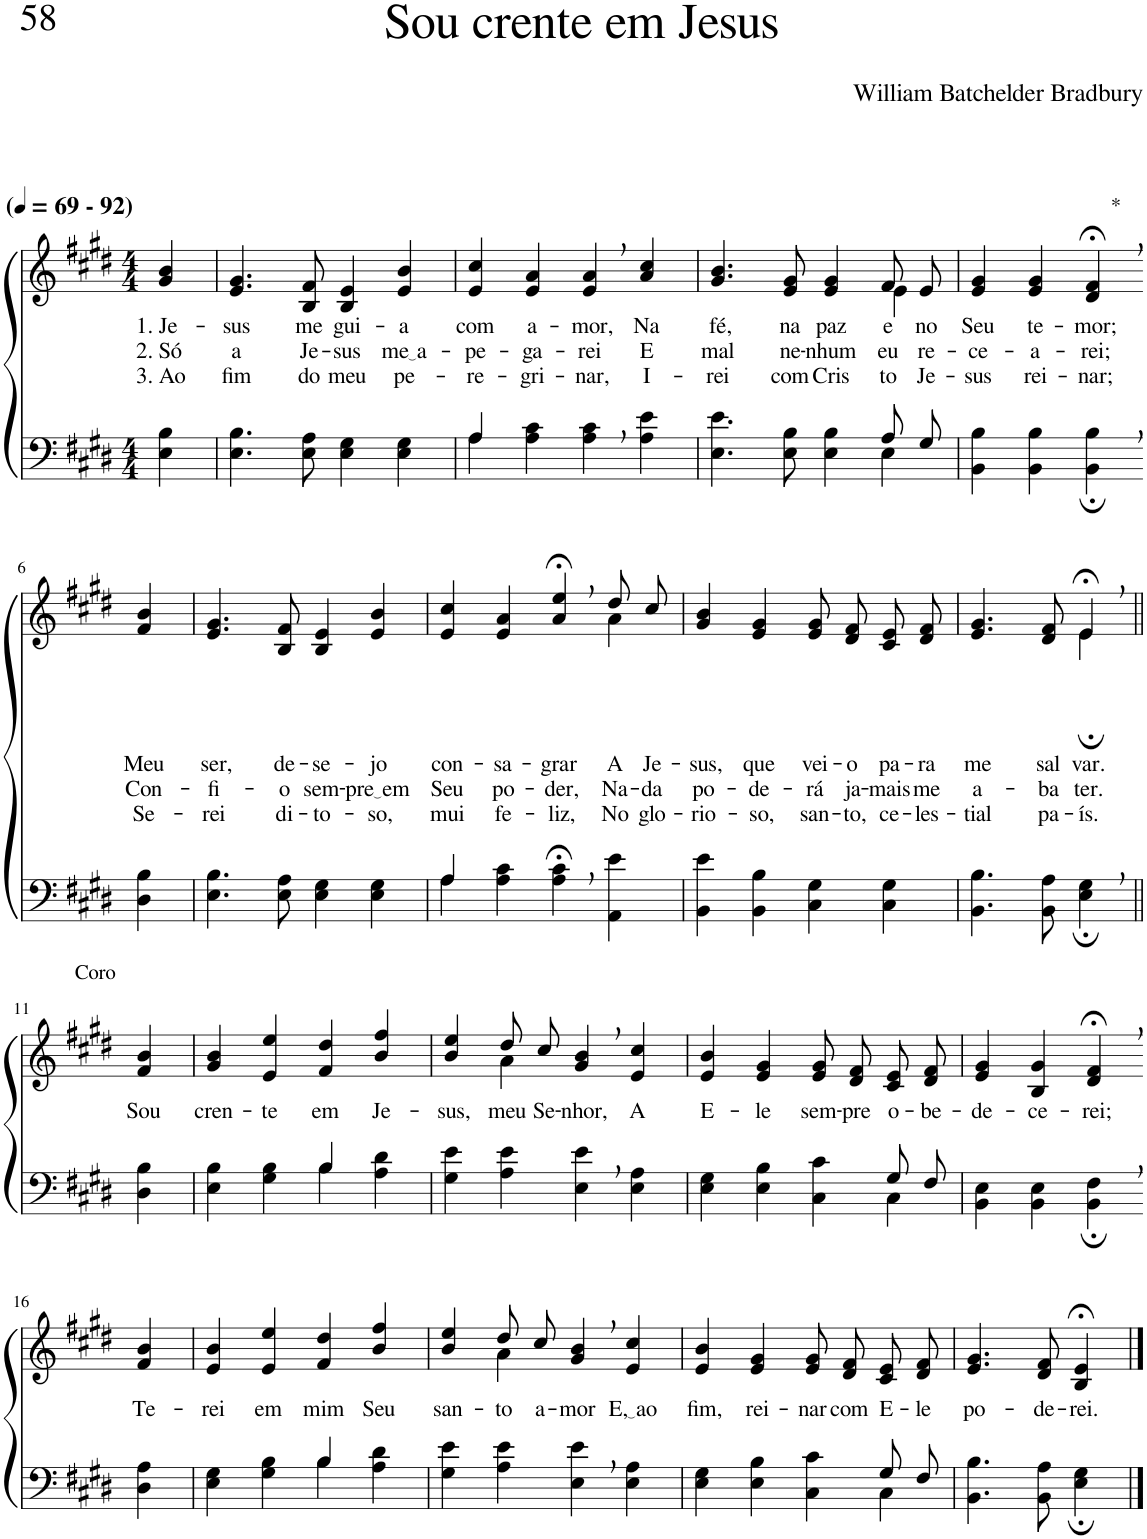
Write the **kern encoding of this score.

**kern	**kern	**text	**text	**text
*part2	*part1	*part1	*part1	*part1
*staff2	*staff1	*staff1	*staff1	*staff1
*I"Parte III e IV	*I"Parte I e II	*	*	*
*clefF4	*clefG2	*	*	*
*Trd1c2	*Trd1c2	*	*	*
*k[f#c#g#d#]	*k[f#c#g#d#]	*	*	*
*M4/4	*M4/4	*	*	*
*MM69	*MM69	*	*	*
=1	=1	=1	=1	=1
!	!LO:TX:a:B:t=(	!	!	!
!	!LO:TX:a:B:t=- 92)	!	!	!
!	!	!LO:LY:b	!LO:LY:b	!LO:LY:b
4E\ 4B\	4g#/ 4b/	1. Je-	2. Só	3. Ao
=2	=2	=2	=2	=2
!	!	!LO:LY:b	!LO:LY:b	!LO:LY:b
4.E\ 4.B\	4.e/ 4.g#/	-sus	a	fim
!	!	!LO:LY:b	!LO:LY:b	!LO:LY:b
8E\ 8A\	8B/ 8f#/	me	Je-	do
!	!	!LO:LY:b	!LO:LY:b	!LO:LY:b
4E\ 4G#\	4B/ 4e/	gui-	-sus	meu
!	!	!LO:LY:b	!LO:LY:b	!LO:LY:b
4E\ 4G#\	4e/ 4b/	-a	me a	pe-
=3	=3	=3	=3	=3
*^	*	*	*	*
!	!	!	!LO:LY:b	!LO:LY:b	!LO:LY:b
4A\	4A/	4e/ 4cc#/	com	-pe-	-re-
!	!	!	!LO:LY:b	!LO:LY:b	!LO:LY:b
4A\ 4c#\	2.ryy	4e/ 4a/	a-	-ga-	-gri-
!	!	!	!LO:LY:b	!LO:LY:b	!LO:LY:b
4A\, 4c#\,	.	4e/, 4a/,	-mor,	-rei	-nar,
!	!	!	!LO:LY:b	!LO:LY:b	!LO:LY:b
4A\ 4e\	.	4a/ 4cc#/	Na	E	I-
=4	=4	=4	=4	=4	=4
!	!	!	!LO:LY:b	!LO:LY:b	!LO:LY:b
*	*	*^	*	*	*
2.ryy	4.E\ 4.e\	4.g#/ 4.b/	2.ryy	fé,	mal	-rei
!	!	!	!	!LO:LY:b	!LO:LY:b	!LO:LY:b
.	8E\ 8B\	8e/ 8g#/	.	na	ne-	com
!	!	!	!	!LO:LY:b	!LO:LY:b	!LO:LY:b
.	4E\ 4B\	4e/ 4g#/	.	paz	-nhum	Cris-
!	!	!	!	!LO:LY:b	!LO:LY:b	!LO:LY:b
8A/L	4E\	8f#/L	4e\	e	eu	-to
!	!	!	!	!LO:LY:b	!LO:LY:b	!LO:LY:b
8G#/J	.	8e/J	.	no	re-	Je-
*v	*v	*	*	*	*	*
*	*v	*v	*	*	*
=5	=5	=5	=5	=5
!	!	!LO:LY:b	!LO:LY:b	!LO:LY:b
4BB\ 4B\	4e/ 4g#/	Seu	-ce-	-sus
!	!	!LO:LY:b	!LO:LY:b	!LO:LY:b
4BB\ 4B\	4e/ 4g#/	te-	-a-	rei-
!	!LO:TX:a:t=*	!	!	!
!	!	!LO:LY:b	!LO:LY:b	!LO:LY:b
4BB\;, 4B\;,	4d#/;<, 4f#/;<,	-mor;	-rei;	-nar;
!!LO:LB:g=z
=6-	=6-	=6-	=6-	=6-
!	!	!LO:LY:b	!LO:LY:b	!LO:LY:b
4D#\ 4B\	4f#/ 4b/	Meu	Con-	Se-
=7	=7	=7	=7	=7
!	!	!LO:LY:b	!LO:LY:b	!LO:LY:b
4.E\ 4.B\	4.e/ 4.g#/	ser,	-fi-	-rei
!	!	!LO:LY:b	!LO:LY:b	!LO:LY:b
8E\ 8A\	8B/ 8f#/	de-	-o	di-
!	!	!LO:LY:b	!LO:LY:b	!LO:LY:b
4E\ 4G#\	4B/ 4e/	-se-	sem-	-to-
!	!	!LO:LY:b	!LO:LY:b	!LO:LY:b
4E\ 4G#\	4e/ 4b/	-jo	pre em	-so,
=8	=8	=8	=8	=8
*^	*	*	*	*
!	!	!	!LO:LY:b	!LO:LY:b	!LO:LY:b
*	*	*^	*	*	*
4A\	4A/	4e/ 4cc#/	2.ryy	con-	Seu	mui
!	!	!	!	!LO:LY:b	!LO:LY:b	!LO:LY:b
4A\ 4c#\	2.ryy	4e/ 4a/	.	-sa-	po-	fe-
!	!	!	!	!LO:LY:b	!LO:LY:b	!LO:LY:b
4A\;<, 4c#\;<,	.	4a/;<, 4ee/;<,	.	-grar	-der,	-liz,
!	!	!	!	!LO:LY:b	!LO:LY:b	!LO:LY:b
4AA\ 4e\	.	8dd#/L	4a\	A	Na-	No
!	!	!	!	!LO:LY:b	!LO:LY:b	!LO:LY:b
.	.	8cc#/J	.	Je-	-da	glo-
*v	*v	*	*	*	*	*
*	*v	*v	*	*	*
=9	=9	=9	=9	=9
!	!	!LO:LY:b	!LO:LY:b	!LO:LY:b
4BB\ 4e\	4g#/ 4b/	-sus,	po-	-rio-
!	!	!LO:LY:b	!LO:LY:b	!LO:LY:b
4BB\ 4B\	4e/ 4g#/	que	-de-	-so,
!	!	!LO:LY:b	!LO:LY:b	!LO:LY:b
4C#\ 4G#\	8e/ 8g#/L	vei-	-rá	san-
!	!	!LO:LY:b	!LO:LY:b	!LO:LY:b
.	8d#/ 8f#/J	-o	ja-	-to,
!	!	!LO:LY:b	!LO:LY:b	!LO:LY:b
4C#\ 4G#\	8c#/ 8e/L	pa-	-mais	ce-
!	!	!LO:LY:b	!LO:LY:b	!LO:LY:b
.	8d#/ 8f#/J	-ra	me	-les-
=10	=10	=10	=10	=10
!	!	!LO:LY:b	!LO:LY:b	!LO:LY:b
*	*^	*	*	*
4.BB\ 4.B\	4.e/ 4.g#/	2ryy	me	a-	-tial
!	!	!	!LO:LY:b	!LO:LY:b	!LO:LY:b
8BB\ 8A\	8d#/ 8f#/	.	sal-	-ba-	pa-
!	!	!	!	!	!LO:LY:b
!	!	!	!LO:LY:b	!LO:LY:b	!
4E\;, 4G#\;,	4e;<,/	4e;\	-var.	-ter.	-ís.
!!LO:LB:g=z
=11||	=11||	=11||	=11||	=11||	=11||
!	!LO:TX:a:t=Coro	!	!	!	!
!	!	!	!LO:LY:b	!	!
*	*v	*v	*	*	*
4D#\ 4B\	4f#/ 4b/	Sou	.	.
=12	=12	=12	=12	=12
*^	*	*	*	*
!	!	!	!LO:LY:b	!	!
2ryy	4E\ 4B\	4g#/ 4b/	cren-	.	.
!	!	!	!LO:LY:b	!	!
.	4G#\ 4B\	4e/ 4ee/	-te	.	.
!	!	!	!LO:LY:b	!	!
4B/	4B\	4f#/ 4dd#/	em	.	.
!	!	!	!LO:LY:b	!	!
4ryy	4A\ 4d#\	4b/ 4ff#/	Je-	.	.
=13	=13	=13	=13	=13	=13
!	!	!	!LO:LY:b	!	!
*v	*v	*^	*	*	*
4G#\ 4e\	4b/ 4ee/	4ryy	-sus,	.	.
!	!	!	!LO:LY:b	!	!
4A\ 4e\	8dd#/L	4a\	meu	.	.
!	!	!	!LO:LY:b	!	!
.	8cc#/J	.	Se-	.	.
!	!	!	!LO:LY:b	!	!
4E\, 4e\,	4g#/, 4b/,	2ryy	-nhor,	.	.
!	!	!	!LO:LY:b	!	!
4E\ 4A\	4e/ 4cc#/	.	A	.	.
*	*v	*v	*	*	*
=14	=14	=14	=14	=14
*^	*	*	*	*
!	!	!	!LO:LY:b	!	!
2.ryy	4E\ 4G#\	4e/ 4b/	E-	.	.
!	!	!	!LO:LY:b	!	!
.	4E\ 4B\	4e/ 4g#/	-le	.	.
!	!	!	!LO:LY:b	!	!
.	4C#\ 4c#\	8e/ 8g#/L	sem-	.	.
!	!	!	!LO:LY:b	!	!
.	.	8d#/ 8f#/J	-pre	.	.
!	!	!	!LO:LY:b	!	!
8G#/L	4C#\	8c#/ 8e/L	o-	.	.
!	!	!	!LO:LY:b	!	!
8F#/J	.	8d#/ 8f#/J	-be-	.	.
*v	*v	*	*	*	*
=15	=15	=15	=15	=15
!	!	!LO:LY:b	!	!
4BB\ 4E\	4e/ 4g#/	-de-	.	.
!	!	!LO:LY:b	!	!
4BB\ 4E\	4B/ 4g#/	-ce-	.	.
!	!	!LO:LY:b	!	!
4BB\;, 4F#\;,	4d#/;<, 4f#/;<,	-rei;	.	.
!!LO:LB:g=z
=16-	=16-	=16-	=16-	=16-
!	!	!LO:LY:b	!	!
4D#\ 4A\	4f#/ 4b/	Te-	.	.
=17	=17	=17	=17	=17
*^	*	*	*	*
!	!	!	!LO:LY:b	!	!
2ryy	4E\ 4G#\	4e/ 4b/	-rei	.	.
!	!	!	!LO:LY:b	!	!
.	4G#\ 4B\	4e/ 4ee/	em	.	.
!	!	!	!LO:LY:b	!	!
4B/	4B\	4f#/ 4dd#/	mim	.	.
!	!	!	!LO:LY:b	!	!
4ryy	4A\ 4d#\	4b/ 4ff#/	Seu	.	.
=18	=18	=18	=18	=18	=18
!	!	!	!LO:LY:b	!	!
*v	*v	*^	*	*	*
4G#\ 4e\	4b/ 4ee/	4ryy	san-	.	.
!	!	!	!LO:LY:b	!	!
4A\ 4e\	8dd#/L	4a\	-to	.	.
!	!	!	!LO:LY:b	!	!
.	8cc#/J	.	a-	.	.
!	!	!	!LO:LY:b	!	!
4E\, 4e\,	4g#/, 4b/,	2ryy	-mor	.	.
!	!	!	!LO:LY:b	!	!
4E\ 4A\	4e/ 4cc#/	.	E, ao	.	.
*	*v	*v	*	*	*
=19	=19	=19	=19	=19
*^	*	*	*	*
!	!	!	!LO:LY:b	!	!
2.ryy	4E\ 4G#\	4e/ 4b/	fim,	.	.
!	!	!	!LO:LY:b	!	!
.	4E\ 4B\	4e/ 4g#/	rei-	.	.
!	!	!	!LO:LY:b	!	!
.	4C#\ 4c#\	8e/ 8g#/L	-nar	.	.
!	!	!	!LO:LY:b	!	!
.	.	8d#/ 8f#/J	com	.	.
!	!	!	!LO:LY:b	!	!
8G#/L	4C#\	8c#/ 8e/L	E-	.	.
!	!	!	!LO:LY:b	!	!
8F#/J	.	8d#/ 8f#/J	-le	.	.
*v	*v	*	*	*	*
=20	=20	=20	=20	=20
!	!	!LO:LY:b	!	!
4.BB\ 4.B\	4.e/ 4.g#/	po-	.	.
!	!	!LO:LY:b	!	!
8BB\ 8A\	8d#/ 8f#/	-de-	.	.
!	!	!LO:LY:b	!	!
4E\; 4G#\;	4B/;< 4e/;<	-rei.	.	.
==	==	==	==	==
*-	*-	*-	*-	*-
